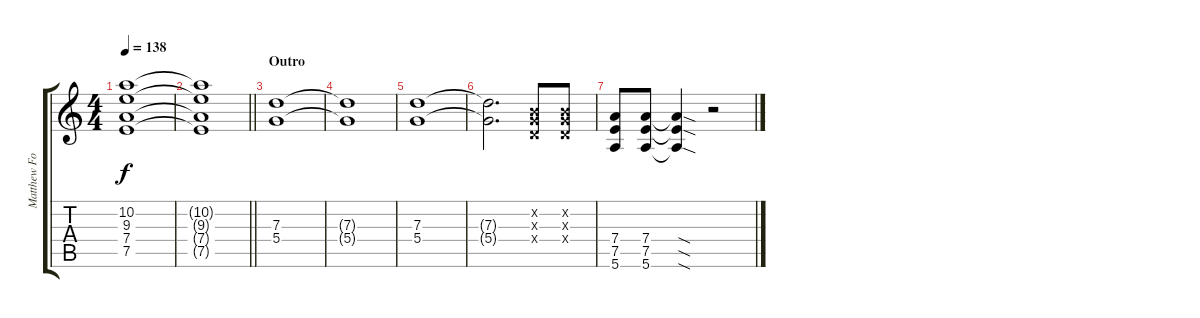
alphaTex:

\track ("Matthew Followill" "Matthew Fo") {instrument overdrivenguitar}
\staff {score tabs}
\tuning (E4 B3 G3 D3 A2 E2) {hide}
\ts (4 4)
\tempo 138
\clef g2
\ks c
(10.2 9.3 7.4 7.5).1{dy f} |
\barLineRight lightlight
(10.2{t} 9.3{t} 7.4{t} 7.5{t}).1 |
\section ("" "Outro")
(7.3 5.4).1 |
(7.3{t} 5.4{t}).1 |
(7.3 5.4).1 |
(7.3{t} 5.4{t}).2{d} (0.2{x} 0.3{x} 0.4{x}).8 (0.2{x} 0.3{x} 0.4{x}).8 |
(7.4 7.5 5.6).8 (7.4 7.5 5.6).8 (7.4{sod t} 7.5{sod t} 5.6{sod t}).4 r.2
